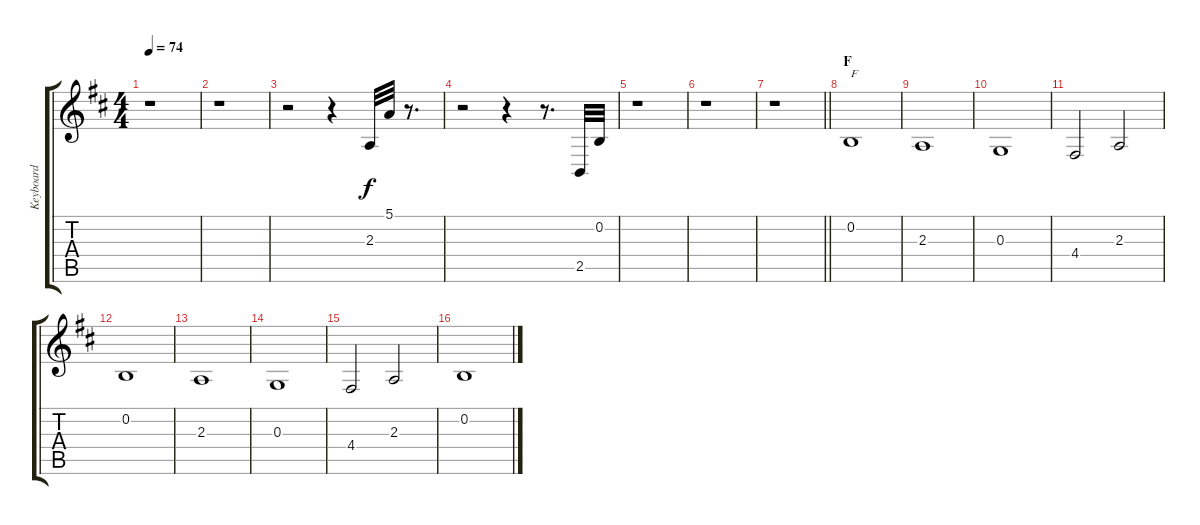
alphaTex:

\track ("Keyboard" "Keyboard") {instrument drawbarorgan}
\staff {score tabs}
\tuning (E4 B3 G3 D3 A2 E2) {hide}
\ts (4 4)
\tempo 74
\clef g2
\ks d
r.1{dy f} |
r.1 |
r.2 r.4 2.3.32 5.1.32 r.8{d} |
r.2 r.4 r.8{d} 2.5.32 0.2.32 |
r.1 |
r.1 |
\barLineRight lightlight
r.1 |
\section ("" "F")
0.2.1{txt "F"} |
2.3.1 |
0.3.1 |
4.4.2 2.3.2 |
0.2.1 |
2.3.1 |
0.3.1 |
4.4.2 2.3.2 |
0.2.1
